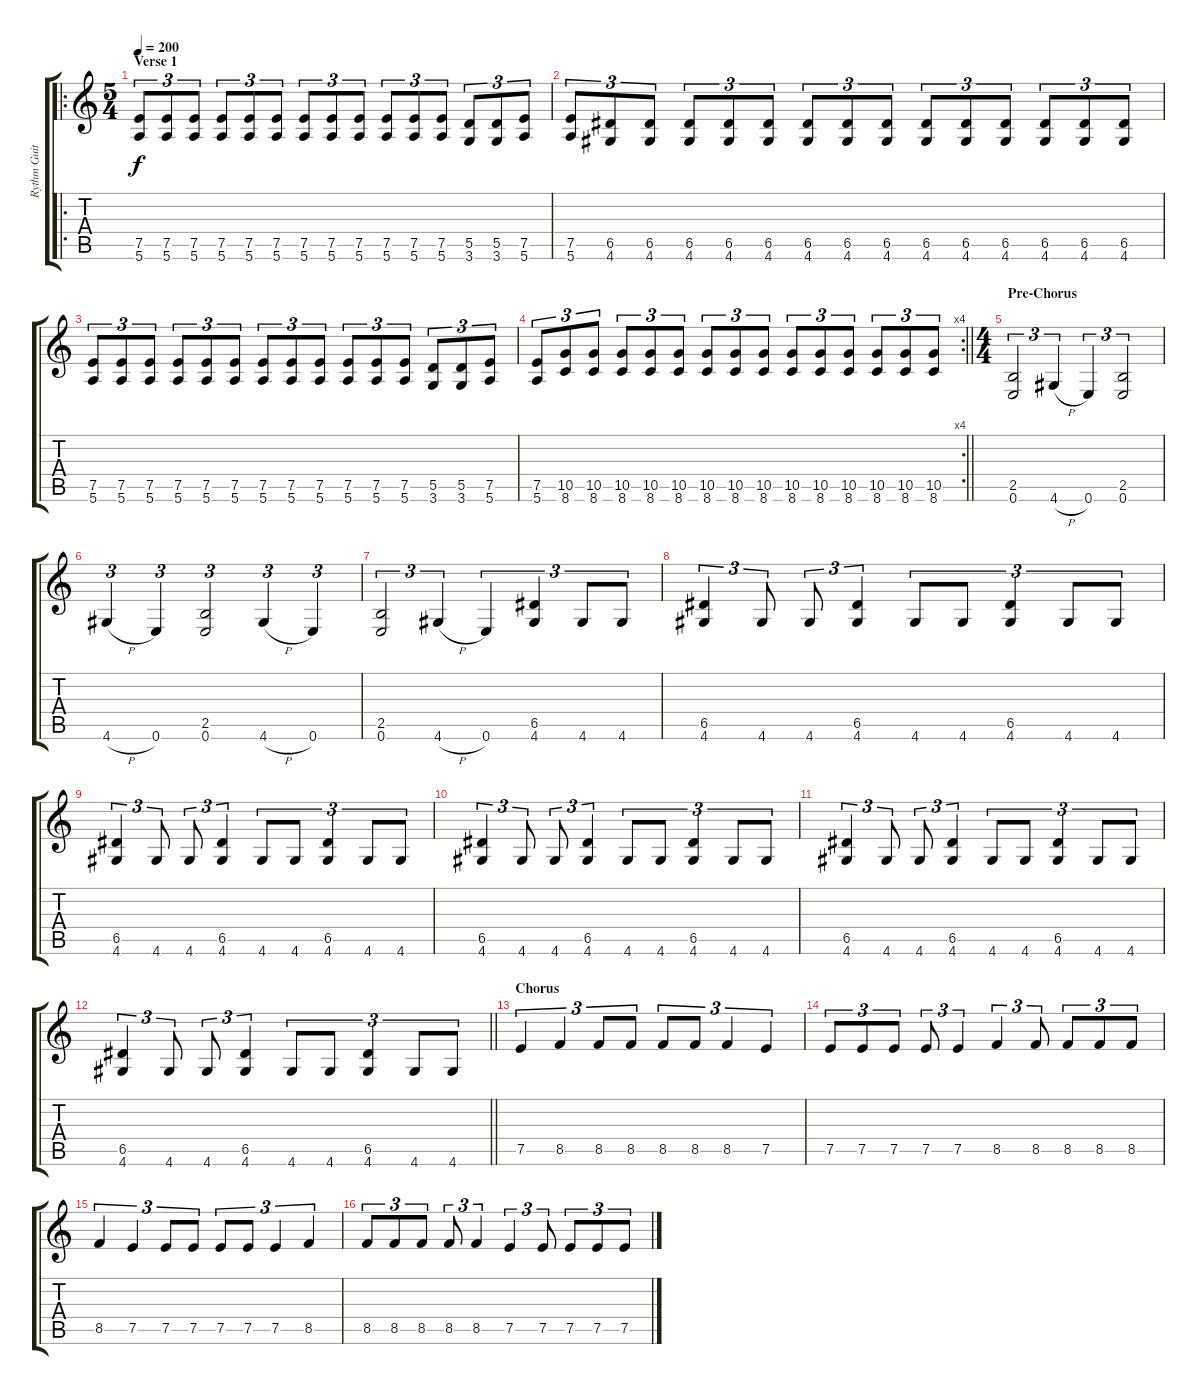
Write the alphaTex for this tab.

\track ("Rythm Guitar" "Rythm Guit") {instrument distortionguitar}
\staff {score tabs}
\tuning (E4 B3 G3 D3 A2 E2) {hide}
\ro
\ts (5 4)
\section ("" "Verse 1")
\tempo 200
\clef g2
\ks c
(7.5 5.6).8{tu (3 2) dy f} (7.5 5.6).8{tu (3 2)} (7.5 5.6).8{tu (3 2)} (7.5 5.6).8{tu (3 2)} (7.5 5.6).8{tu (3 2)} (7.5 5.6).8{tu (3 2)} (7.5 5.6).8{tu (3 2)} (7.5 5.6).8{tu (3 2)} (7.5 5.6).8{tu (3 2)} (7.5 5.6).8{tu (3 2)} (7.5 5.6).8{tu (3 2)} (7.5 5.6).8{tu (3 2)} (5.5 3.6).8{tu (3 2)} (5.5 3.6).8{tu (3 2)} (7.5 5.6).8{tu (3 2)} |
(7.5 5.6).8{tu (3 2)} (6.5 4.6).8{tu (3 2)} (6.5 4.6).8{tu (3 2)} (6.5 4.6).8{tu (3 2)} (6.5 4.6).8{tu (3 2)} (6.5 4.6).8{tu (3 2)} (6.5 4.6).8{tu (3 2)} (6.5 4.6).8{tu (3 2)} (6.5 4.6).8{tu (3 2)} (6.5 4.6).8{tu (3 2)} (6.5 4.6).8{tu (3 2)} (6.5 4.6).8{tu (3 2)} (6.5 4.6).8{tu (3 2)} (6.5 4.6).8{tu (3 2)} (6.5 4.6).8{tu (3 2)} |
(7.5 5.6).8{tu (3 2)} (7.5 5.6).8{tu (3 2)} (7.5 5.6).8{tu (3 2)} (7.5 5.6).8{tu (3 2)} (7.5 5.6).8{tu (3 2)} (7.5 5.6).8{tu (3 2)} (7.5 5.6).8{tu (3 2)} (7.5 5.6).8{tu (3 2)} (7.5 5.6).8{tu (3 2)} (7.5 5.6).8{tu (3 2)} (7.5 5.6).8{tu (3 2)} (7.5 5.6).8{tu (3 2)} (5.5 3.6).8{tu (3 2)} (5.5 3.6).8{tu (3 2)} (7.5 5.6).8{tu (3 2)} |
\rc 4
\barLineRight lightlight
(7.5 5.6).8{tu (3 2)} (10.5 8.6).8{tu (3 2)} (10.5 8.6).8{tu (3 2)} (10.5 8.6).8{tu (3 2)} (10.5 8.6).8{tu (3 2)} (10.5 8.6).8{tu (3 2)} (10.5 8.6).8{tu (3 2)} (10.5 8.6).8{tu (3 2)} (10.5 8.6).8{tu (3 2)} (10.5 8.6).8{tu (3 2)} (10.5 8.6).8{tu (3 2)} (10.5 8.6).8{tu (3 2)} (10.5 8.6).8{tu (3 2)} (10.5 8.6).8{tu (3 2)} (10.5 8.6).8{tu (3 2)} |
\ts (4 4)
\section ("" "Pre-Chorus")
(2.5 0.6).2{tu (3 2)} 4.6{h}.4{tu (3 2)} 0.6.4{tu (3 2)} (2.5 0.6).2{tu (3 2)} |
4.6{h}.4{tu (3 2)} 0.6.4{tu (3 2)} (2.5 0.6).2{tu (3 2)} 4.6{h}.4{tu (3 2)} 0.6.4{tu (3 2)} |
(2.5 0.6).2{tu (3 2)} 4.6{h}.4{tu (3 2)} 0.6.4{tu (3 2)} (6.5 4.6).4{tu (3 2)} 4.6.8{tu (3 2)} 4.6.8{tu (3 2)} |
(6.5 4.6).4{tu (3 2)} 4.6.8{tu (3 2)} 4.6.8{tu (3 2)} (6.5 4.6).4{tu (3 2)} 4.6.8{tu (3 2)} 4.6.8{tu (3 2)} (6.5 4.6).4{tu (3 2)} 4.6.8{tu (3 2)} 4.6.8{tu (3 2)} |
(6.5 4.6).4{tu (3 2)} 4.6.8{tu (3 2)} 4.6.8{tu (3 2)} (6.5 4.6).4{tu (3 2)} 4.6.8{tu (3 2)} 4.6.8{tu (3 2)} (6.5 4.6).4{tu (3 2)} 4.6.8{tu (3 2)} 4.6.8{tu (3 2)} |
(6.5 4.6).4{tu (3 2)} 4.6.8{tu (3 2)} 4.6.8{tu (3 2)} (6.5 4.6).4{tu (3 2)} 4.6.8{tu (3 2)} 4.6.8{tu (3 2)} (6.5 4.6).4{tu (3 2)} 4.6.8{tu (3 2)} 4.6.8{tu (3 2)} |
(6.5 4.6).4{tu (3 2)} 4.6.8{tu (3 2)} 4.6.8{tu (3 2)} (6.5 4.6).4{tu (3 2)} 4.6.8{tu (3 2)} 4.6.8{tu (3 2)} (6.5 4.6).4{tu (3 2)} 4.6.8{tu (3 2)} 4.6.8{tu (3 2)} |
\barLineRight lightlight
(6.5 4.6).4{tu (3 2)} 4.6.8{tu (3 2)} 4.6.8{tu (3 2)} (6.5 4.6).4{tu (3 2)} 4.6.8{tu (3 2)} 4.6.8{tu (3 2)} (6.5 4.6).4{tu (3 2)} 4.6.8{tu (3 2)} 4.6.8{tu (3 2)} |
\section ("" "Chorus")
7.5.4{tu (3 2)} 8.5.4{tu (3 2)} 8.5.8{tu (3 2)} 8.5.8{tu (3 2)} 8.5.8{tu (3 2)} 8.5.8{tu (3 2)} 8.5.4{tu (3 2)} 7.5.4{tu (3 2)} |
7.5.8{tu (3 2)} 7.5.8{tu (3 2)} 7.5.8{tu (3 2)} 7.5.8{tu (3 2)} 7.5.4{tu (3 2)} 8.5.4{tu (3 2)} 8.5.8{tu (3 2)} 8.5.8{tu (3 2)} 8.5.8{tu (3 2)} 8.5.8{tu (3 2)} |
8.5.4{tu (3 2)} 7.5.4{tu (3 2)} 7.5.8{tu (3 2)} 7.5.8{tu (3 2)} 7.5.8{tu (3 2)} 7.5.8{tu (3 2)} 7.5.4{tu (3 2)} 8.5.4{tu (3 2)} |
8.5.8{tu (3 2)} 8.5.8{tu (3 2)} 8.5.8{tu (3 2)} 8.5.8{tu (3 2)} 8.5.4{tu (3 2)} 7.5.4{tu (3 2)} 7.5.8{tu (3 2)} 7.5.8{tu (3 2)} 7.5.8{tu (3 2)} 7.5.8{tu (3 2)}
